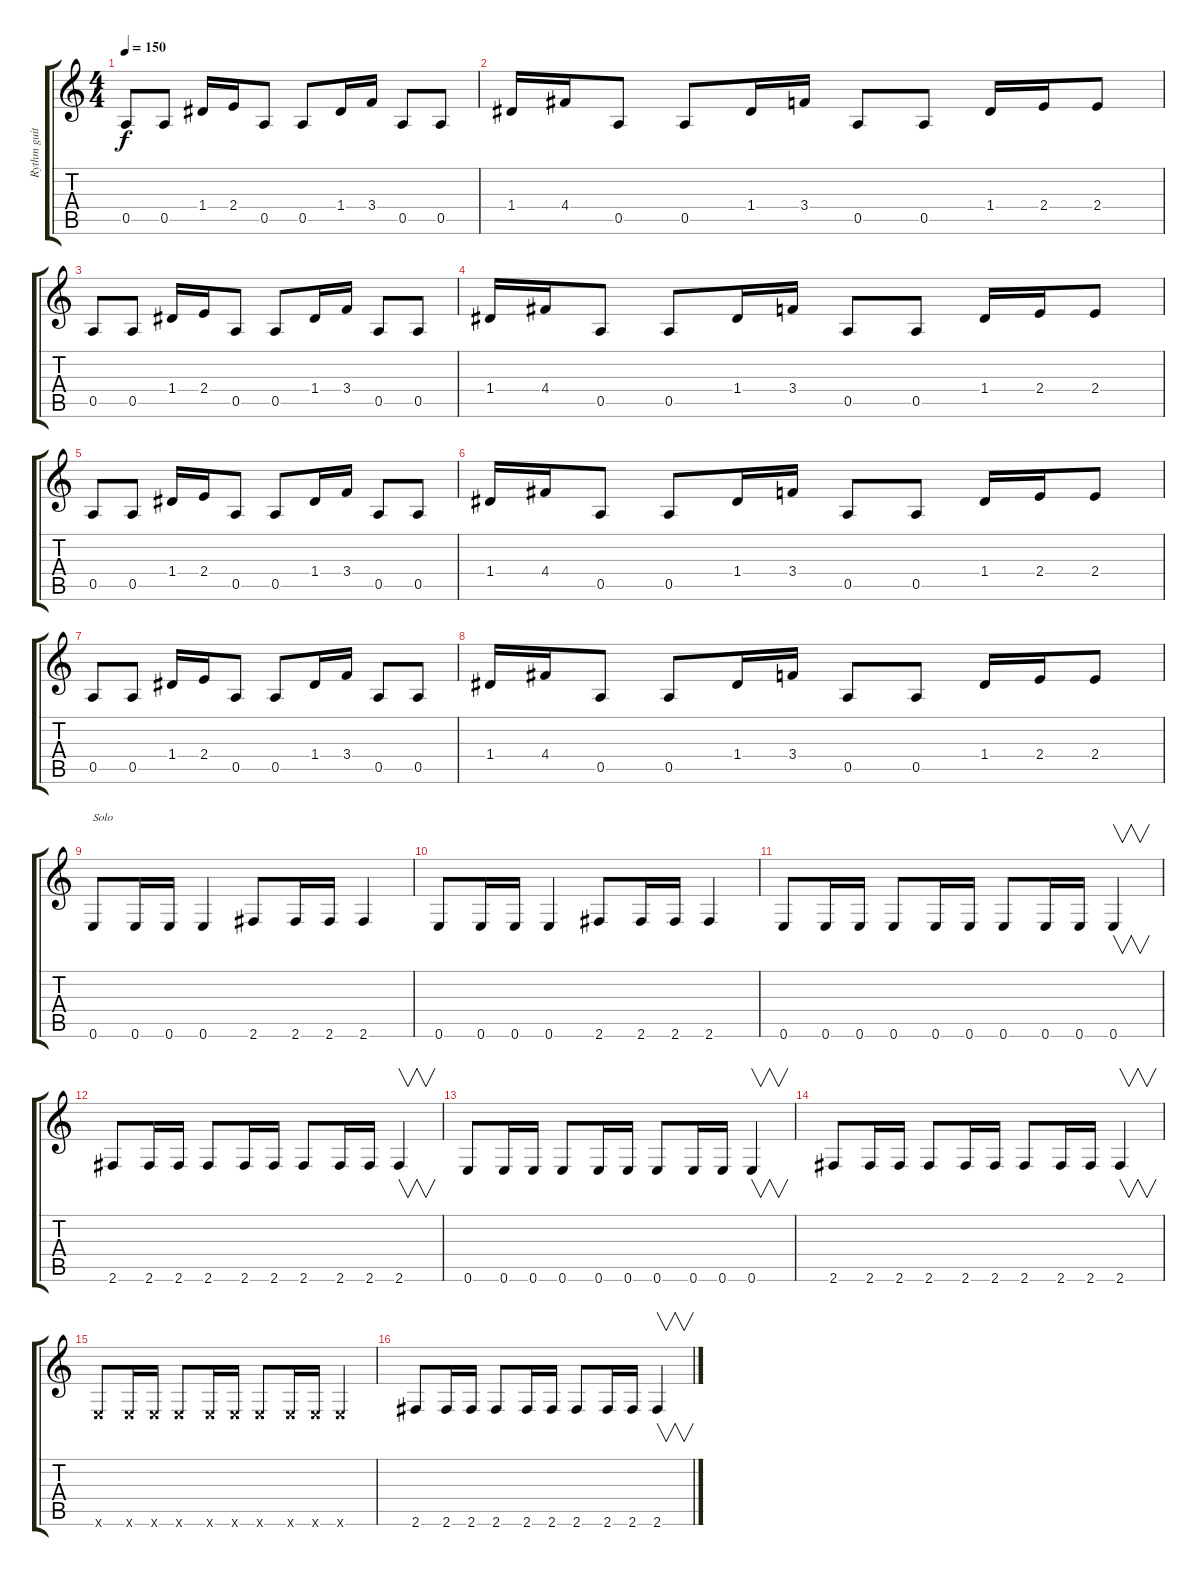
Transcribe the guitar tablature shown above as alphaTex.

\track ("Rythm guitar" "Rythm guit") {instrument distortionguitar}
\staff {score tabs}
\tuning (E4 B3 G3 D3 A2 E2) {hide}
\ts (4 4)
\tempo 150
\clef g2
\ks c
0.5.8{dy f} 0.5.8 1.4.16 2.4.16 0.5.8 0.5.8 1.4.16 3.4.16 0.5.8 0.5.8 |
1.4.16 4.4.16 0.5.8 0.5.8 1.4.16 3.4.16 0.5.8 0.5.8 1.4.16 2.4.16 2.4.8 |
0.5.8 0.5.8 1.4.16 2.4.16 0.5.8 0.5.8 1.4.16 3.4.16 0.5.8 0.5.8 |
1.4.16 4.4.16 0.5.8 0.5.8 1.4.16 3.4.16 0.5.8 0.5.8 1.4.16 2.4.16 2.4.8 |
0.5.8 0.5.8 1.4.16 2.4.16 0.5.8 0.5.8 1.4.16 3.4.16 0.5.8 0.5.8 |
1.4.16 4.4.16 0.5.8 0.5.8 1.4.16 3.4.16 0.5.8 0.5.8 1.4.16 2.4.16 2.4.8 |
0.5.8 0.5.8 1.4.16 2.4.16 0.5.8 0.5.8 1.4.16 3.4.16 0.5.8 0.5.8 |
1.4.16 4.4.16 0.5.8 0.5.8 1.4.16 3.4.16 0.5.8 0.5.8 1.4.16 2.4.16 2.4.8 |
0.6.8{txt "Solo"} 0.6.16 0.6.16 0.6.4 2.6.8 2.6.16 2.6.16 2.6.4 |
0.6.8 0.6.16 0.6.16 0.6.4 2.6.8 2.6.16 2.6.16 2.6.4 |
0.6.8 0.6.16 0.6.16 0.6.8 0.6.16 0.6.16 0.6.8 0.6.16 0.6.16 0.6.4{v} |
2.6.8 2.6.16 2.6.16 2.6.8 2.6.16 2.6.16 2.6.8 2.6.16 2.6.16 2.6.4{v} |
0.6.8 0.6.16 0.6.16 0.6.8 0.6.16 0.6.16 0.6.8 0.6.16 0.6.16 0.6.4{v} |
2.6.8 2.6.16 2.6.16 2.6.8 2.6.16 2.6.16 2.6.8 2.6.16 2.6.16 2.6.4{v} |
0.6{x}.8 0.6{x}.16 0.6{x}.16 0.6{x}.8 0.6{x}.16 0.6{x}.16 0.6{x}.8 0.6{x}.16 0.6{x}.16 0.6{x}.4 |
2.6.8 2.6.16 2.6.16 2.6.8 2.6.16 2.6.16 2.6.8 2.6.16 2.6.16 2.6.4{v}
